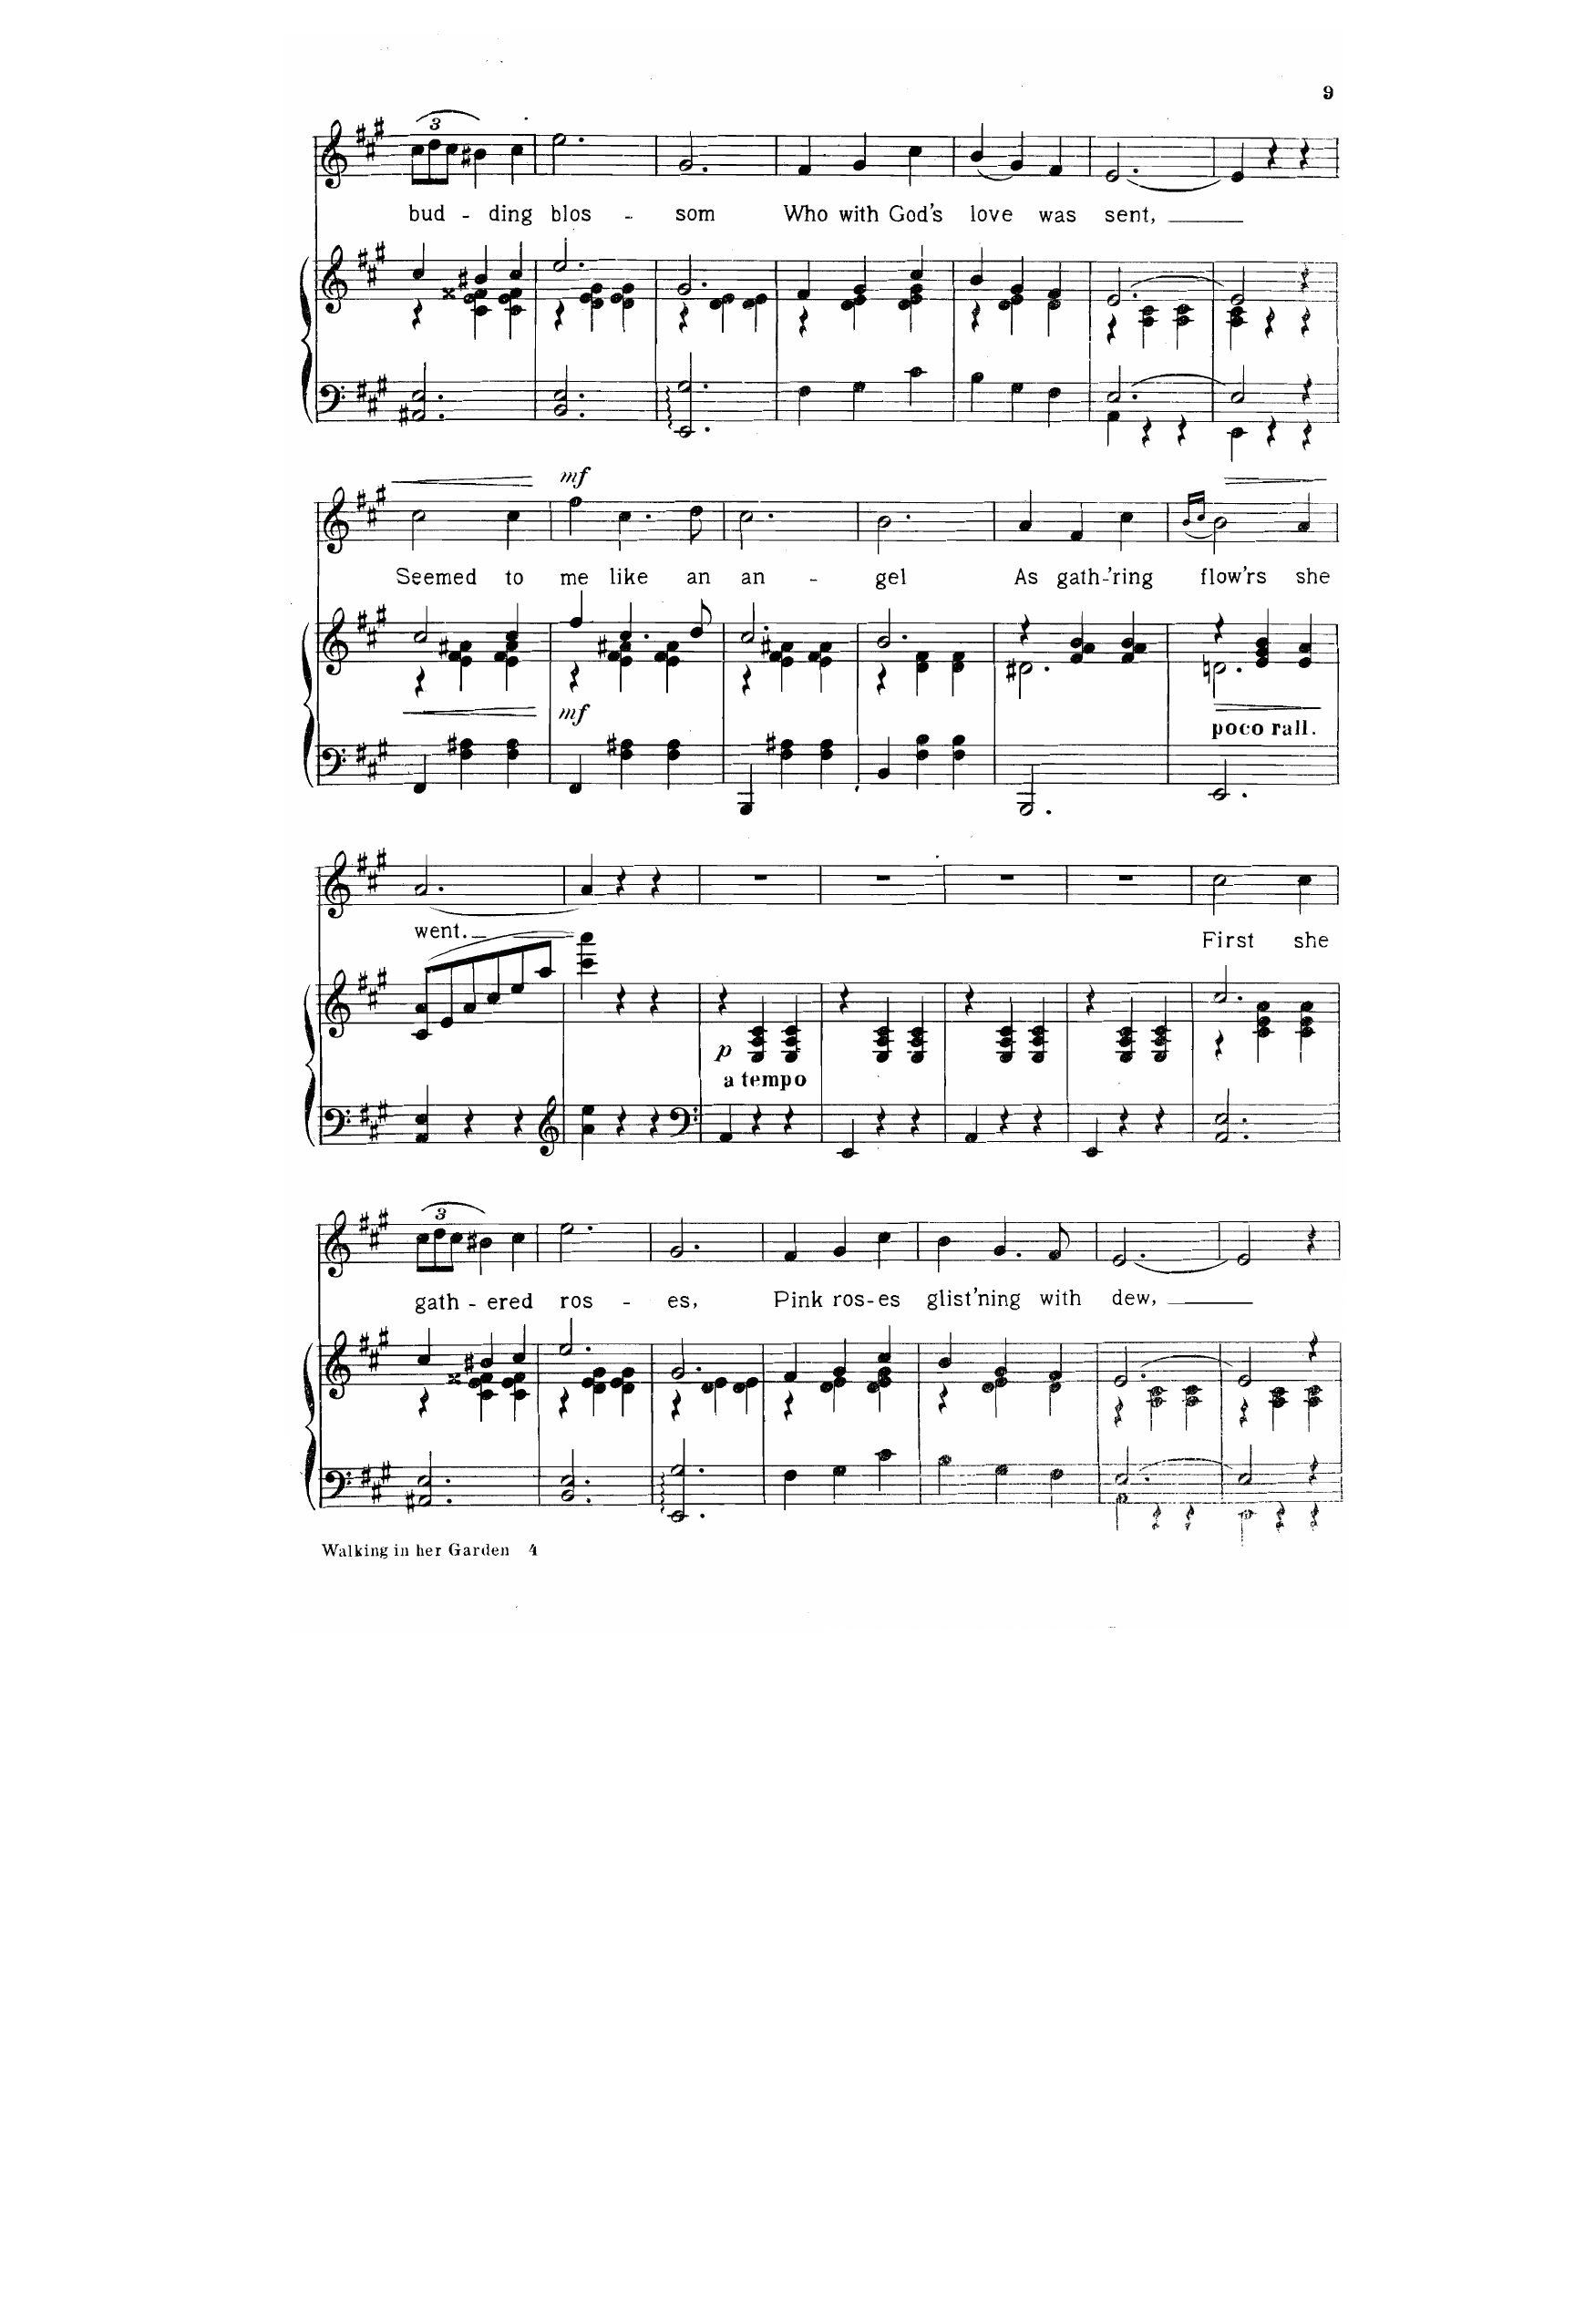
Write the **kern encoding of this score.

**kern	**kern	**dynam	**kern	**text	**dynam
*part2	*part2	*part2	*part1	*part1	*part1
*staff3	*staff2	*staff2/3	*staff1	*staff1	*staff1
*I"Piano	*	*	*I"Voice	*	*
*I'Pno	*	*	*	*	*
*clefF4	*clefG2	*	*clefG2	*	*
*k[f#c#g#]	*k[f#c#g#]	*	*k[f#c#g#]	*	*
*M3/4	*M3/4	*	*M3/4	*	*
=28	=28	=28	=28	=28	=28
*	*^	*	*	*	*
2.AA#X/ 2.E/	4cc#/	4r	.	(12cc#\L	bud-	.
.	.	.	.	12dd\	.	.
.	.	.	.	12cc#\J	.	.
.	4b#X/	4c#\ 4e\ 4f##X\	.	4b#X\)	.	.
.	4cc#/	4c#\ 4e\ 4f##\	.	4cc#\	-ding	.
=29	=29	=29	=29	=29	=29	=29
2.BB/ 2.E/	2.ee/	4r	.	2.ee\	blos-	.
.	.	4d\ 4e\ 4g#\	.	.	.	.
.	.	4d\ 4e\ 4g#\	.	.	.	.
=30	=30	=30	=30	=30	=30	=30
2.EE/ 2.G#/	2.g#/	4r	.	2.g#/	-som	.
.	.	4d\ 4e\	.	.	.	.
.	.	4d\ 4e\	.	.	.	.
=31	=31	=31	=31	=31	=31	=31
4F#\	4f#/	4r	.	4f#/	Who	.
4G#\	4g#/	4d\ 4e\	.	4g#/	with	.
4c#\	4cc#/	4d\ 4e\	.	4cc#\	God's	.
=32	=32	=32	=32	=32	=32	=32
4B\	4b/	4r	.	(<4b/	love	.
4G#\	4g#/	4d\ 4e\	.	4g#/)	.	.
4F#\	4f#/	4d\	.	4f#/	was	.
=33	=33	=33	=33	=33	=33	=33
*^	*	*	*	*	*	*
[2.E/	4AA\	[2.e/	4r	.	[2.e/	sent,	.
.	4r	.	4A\ 4c#\	.	.	.	.
.	4r	.	4A\ 4c#\	.	.	.	.
=34	=34	=34	=34	=34	=34	=34	=34
2E/]	4EE\	2e/]	4A\ 4c#\	.	4e/]	.	.
.	4r	.	4r	.	4r	.	.
4r	4r	4r	4r	.	4r	.	.
=35	=35	=35	=35	=35	=35	=35	=35
!	!	!	!	!LO:HP:b	!	!	!LO:HP:b
*v	*v	*	*	*	*	*	*
4FF#/	2cc#/	4r	<	2cc#\	Seemed	<
4F#\ 4A#X\	.	4e\ 4f#\ 4a#X\	.	.	.	.
4F#\ 4A#\	4cc#/	4e\ 4f#\ 4a#\	.	4cc#\	to	.
*	*v	*v	*	*	*	*
.	.	[	.	.	[
=36	=36	=36	=36	=36	=36
*	*^	*	*	*	*
!	!	!	!LO:DY:b	!	!	!LO:DY:a
4FF#/	4ff#/	4r	mf	4ff#\	me	mf
4F#\ 4A#X\	4.cc#/	4e\ 4f#\ 4a#X\	.	4.cc#\	like	.
4F#\ 4A#\	.	4e\ 4f#\ 4a#\	.	.	.	.
.	8dd/	.	.	8dd\	an	.
=37	=37	=37	=37	=37	=37	=37
4BBB/	2.cc#/	4r	.	2.cc#\	an-	.
4F#\ 4A#X\	.	4e\ 4f#\ 4a#X\	.	.	.	.
4F#\ 4A#\	.	4e\ 4f#\ 4a#\	.	.	.	.
=38	=38	=38	=38	=38	=38	=38
4BB/	2.b/	4r	.	2.b\	-gel	.
4F#\ 4B\	.	4d\ 4f#\	.	.	.	.
4F#\ 4B\	.	4d\ 4f#\	.	.	.	.
=39	=39	=39	=39	=39	=39	=39
2.BBB/	4r	2.d#X\	.	4a/	As	.
.	4f#/ 4a/ 4b/	.	.	4f#/	gath-	.
.	4f#/ 4a/ 4b/	.	.	4cc#\	-’ring	.
=40	=40	=40	=40	=40	=40	=40
.	.	.	.	(16qb/LL	.	.
.	.	.	.	16qcc#/JJ	.	.
!LO:TX:i:t=poco rall.	!	!	!	!	!	!
!	!	!	!LO:HP:b	!	!	!
2.EE/	4r	2.dn\	>	2b\)	flow’rs	.
.	4e/ 4g#/ 4b/	.	.	.	.	.
.	4e/ 4a/	.	.	4a/	she	.
*	*v	*v	*	*	*	*
.	.	]	.	.	.
=41	=41	=41	=41	=41	=41
4AA/ 4E/	(>8c#/ 8a/L	.	[2.a/	went.	.
.	8e/	.	.	.	.
4r	8a/	.	.	.	.
.	8cc#/	.	.	.	.
4r	8ee/	.	.	.	.
.	8aa/J	.	.	.	.
=42	=42	=42	=42	=42	=42
*clefG2	*	*	*	*	*
4a\ 4ee\	4ccc#\ 4aaa\)	.	4a/]	.	.
4r	4r	.	4r	.	.
4r	4r	.	4r	.	.
=43	=43	=43	=43	=43	=43
*clefF4	*	*	*	*	*
!LO:TX:i:t=a tempo	!	!	!	!	!
!	!	!LO:DY:b	!	!	!
4AA/	4r	p	2.r	.	.
4r	4E/ 4A/ 4c#/	.	.	.	.
4r	4E/ 4A/ 4c#/	.	.	.	.
=44	=44	=44	=44	=44	=44
4EE/	4r	.	2.r	.	.
4r	4E/ 4A/ 4c#/	.	.	.	.
4r	4E/ 4A/ 4c#/	.	.	.	.
=45	=45	=45	=45	=45	=45
4AA/	4r	.	2.r	.	.
4r	4E/ 4A/ 4c#/	.	.	.	.
4r	4E/ 4A/ 4c#/	.	.	.	.
=46	=46	=46	=46	=46	=46
4EE/	4r	.	2.r	.	.
4r	4E/ 4A/ 4c#/	.	.	.	.
4r	4E/ 4A/ 4c#/	.	.	.	.
=47	=47	=47	=47	=47	=47
*	*^	*	*	*	*
2.AA/ 2.E/	2.cc#/	4r	.	2cc#\	First	.
.	.	4c#\ 4e\ 4a\	.	.	.	.
.	.	4c#\ 4e\ 4a\	.	4cc#\	she	.
=48	=48	=48	=48	=48	=48	=48
2.AA#X/ 2.E/	4cc#/	4r	.	(12cc#\L	gath-	.
.	.	.	.	12dd\	.	.
.	.	.	.	12cc#\J	.	.
.	4b#X/	4c#\ 4e\ 4f##X\	.	4b#X\)	.	.
.	4cc#/	4c#\ 4e\ 4f##\	.	4cc#\	-ered	.
=49	=49	=49	=49	=49	=49	=49
2.BB/ 2.E/	2.ee/	4r	.	2.ee\	ro-	.
.	.	4d\ 4e\ 4g#\	.	.	.	.
.	.	4d\ 4e\ 4g#\	.	.	.	.
=50	=50	=50	=50	=50	=50	=50
2.EE/ 2.G#/	2.g#/	4r	.	2.g#/	-ses,	.
.	.	4d\ 4e\	.	.	.	.
.	.	4d\ 4e\	.	.	.	.
=51	=51	=51	=51	=51	=51	=51
4F#\	4f#/	4r	.	4f#/	Pink	.
4G#\	4g#/	4d\ 4e\	.	4g#/	ro-	.
4c#\	4cc#/	4d\ 4e\ 4g#\	.	4cc#\	-ses	.
=52	=52	=52	=52	=52	=52	=52
4B\	4b/	4r	.	4b\	glist-	.
4G#\	4g#/	4d\ 4e\	.	4.g#/	-’ning	.
4F#\	4f#/	4d\	.	.	.	.
.	.	.	.	8f#/	with	.
=53	=53	=53	=53	=53	=53	=53
*^	*	*	*	*	*	*
[2.E/	4AA\	[2.e/	4r	.	[2.e/	dew,	.
.	4r	.	4A\ 4c#\	.	.	.	.
.	4r	.	4A\ 4c#\	.	.	.	.
=54	=54	=54	=54	=54	=54	=54	=54
2E/]	4EE\	2e/]	4r	.	2e/]	.	.
.	4r	.	4A\ 4c#\	.	.	.	.
4r	4r	4r	4A\ 4c#\	.	4r	.	.
*v	*v	*	*	*	*	*	*
*	*v	*v	*	*	*	*
=	=	=	=	=	=
*-	*-	*-	*-	*-	*-
